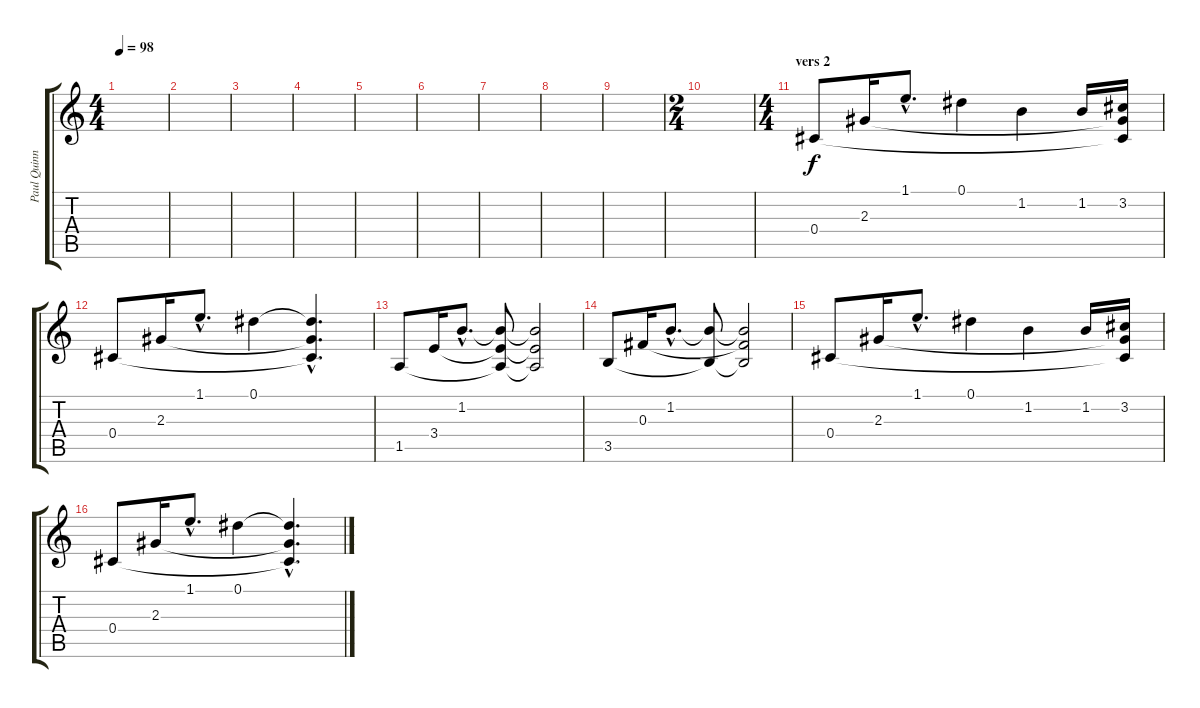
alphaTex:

\track ("Paul Quinn Clean" "Paul Quinn") {instrument acousticguitarsteel}
\staff {score tabs}
\tuning (Eb4 Bb3 Gb3 Db3 Ab2 Eb2) {hide}
\ts (4 4)
\tempo 98
\clef g2
\ks c
|
|
|
|
|
|
|
|
|
\ts (2 4)
|
\ts (4 4)
\section ("" "vers 2")
0.4.8 2.3.16 1.1{hac}.8{d} 0.1.4 1.2.4 1.2.16 (3.2 2.3{t} 0.4{t}).16 |
0.4.8 2.3.16 1.1{hac}.8{d} 0.1.4 (0.1{hac t} 2.3{hac t} 0.4{hac t}).4{d} |
1.5.8 3.4.16 1.2{hac}.8{d} (1.2{t} 3.4{t} 1.5{t}).8 (1.2{t} 3.4{t} 1.5{t}).2 |
3.5.8 0.3.16 1.2{hac}.8{d} (1.2{t} 3.5{t}).8 (1.2{t} 0.3{t} 3.5{t}).2 |
0.4.8 2.3.16 1.1{hac}.8{d} 0.1.4 1.2.4 1.2.16 (3.2 2.3{t} 0.4{t}).16 |
0.4.8 2.3.16 1.1{hac}.8{d} 0.1.4 (0.1{hac t} 2.3{hac t} 0.4{hac t}).4{d}
